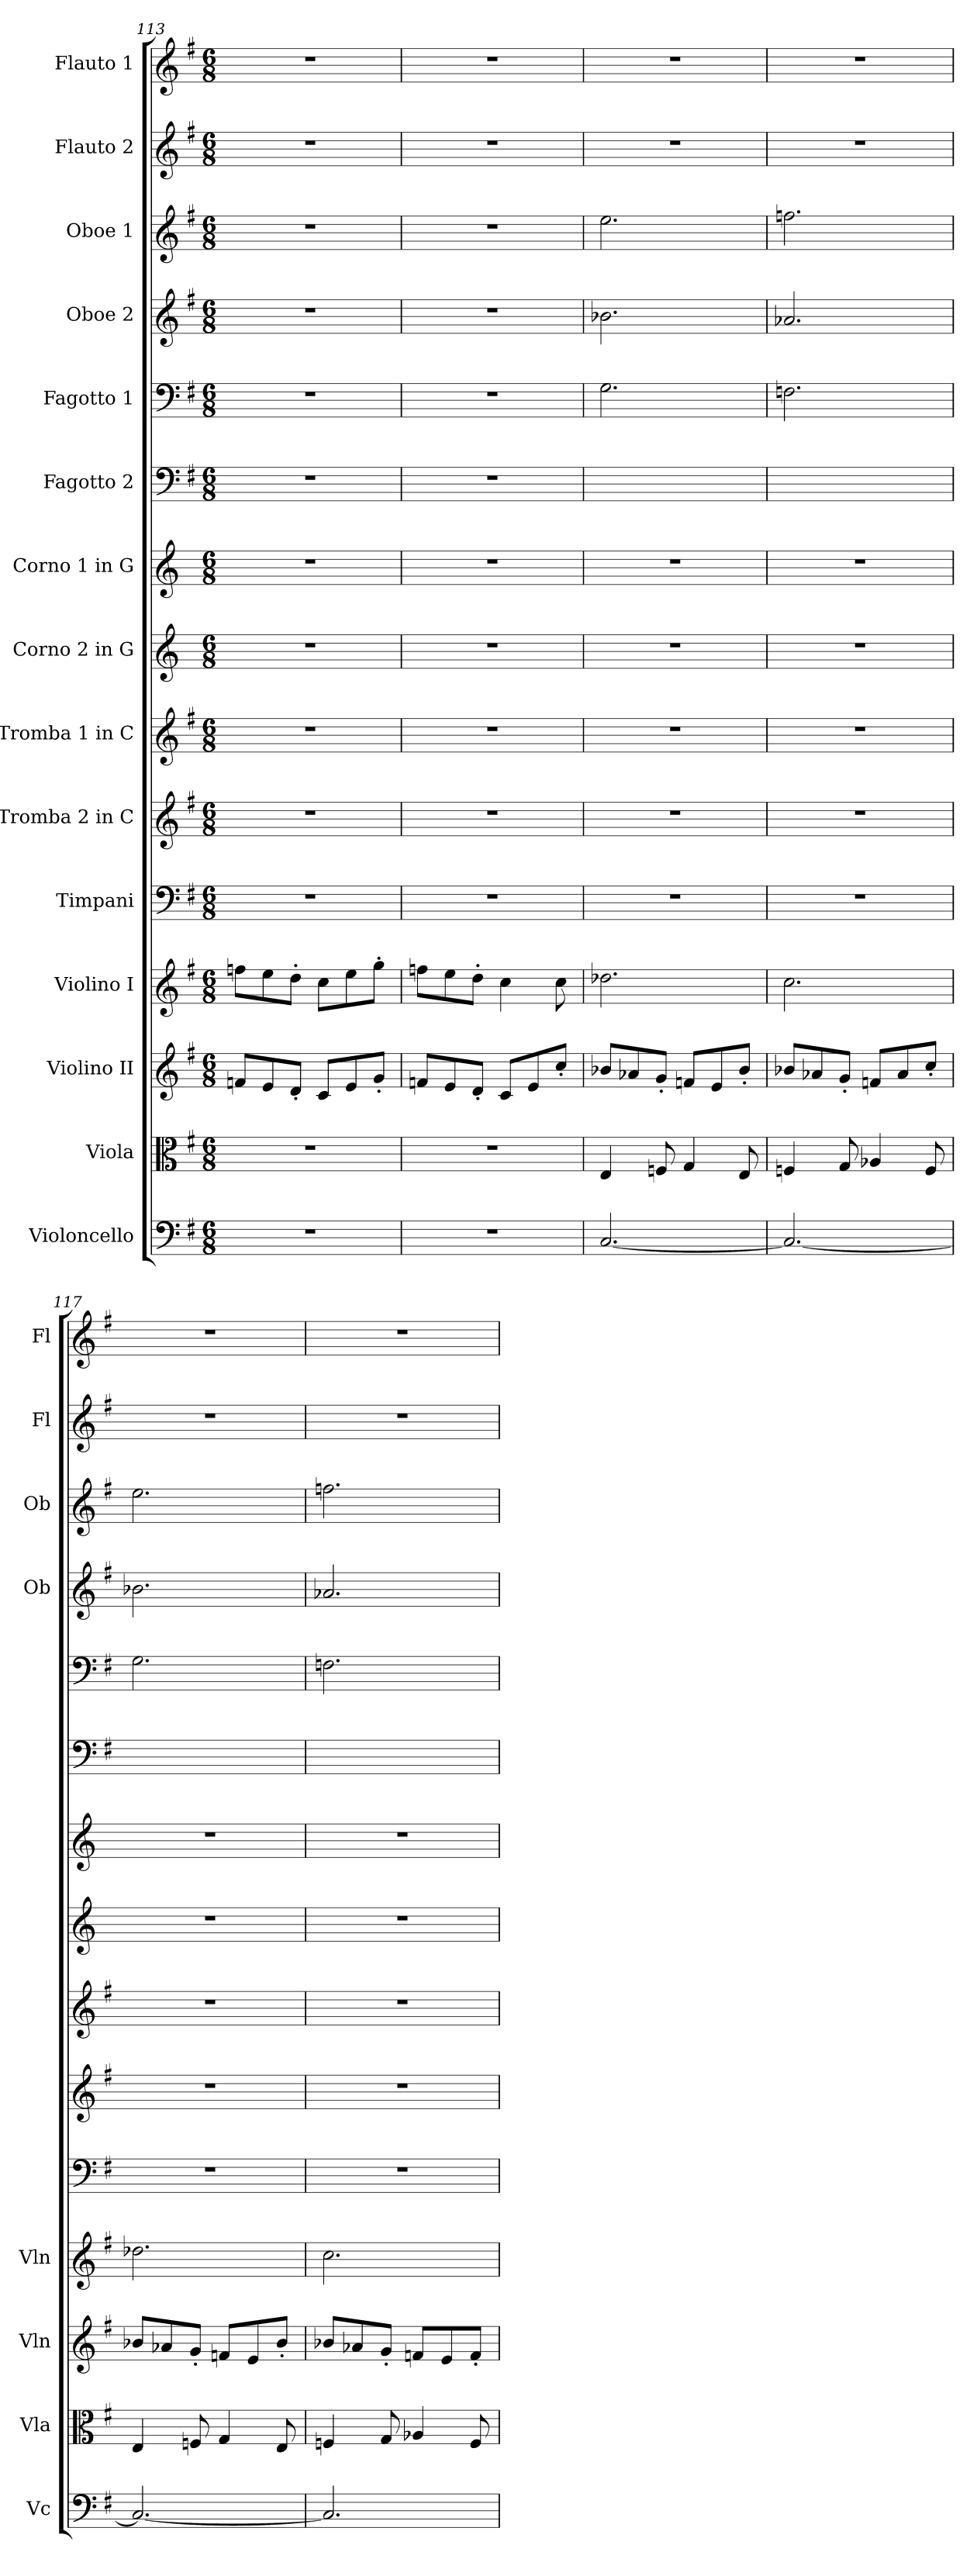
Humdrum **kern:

**kern	**kern	**kern	**kern	**kern	**kern	**kern	**kern	**kern	**kern	**kern	**kern	**kern	**kern	**kern
*part15	*part14	*part13	*part12	*part11	*part10	*part9	*part8	*part7	*part6	*part5	*part4	*part3	*part2	*part1
*staff15	*staff14	*staff13	*staff12	*staff11	*staff10	*staff9	*staff8	*staff7	*staff6	*staff5	*staff4	*staff3	*staff2	*staff1
*I"Violoncello	*I"Viola	*I"Violino II	*I"Violino I	*I"Timpani	*I"Tromba 2 in C	*I"Tromba 1 in C	*I"Corno 2 in G	*I"Corno 1 in G	*I"Fagotto 2	*I"Fagotto 1	*I"Oboe 2	*I"Oboe 1	*I"Flauto 2	*I"Flauto 1
*I'Vc	*I'Vla	*I'Vln	*I'Vln	*	*	*	*	*	*	*	*I'Ob	*I'Ob	*I'Fl	*I'Fl
*clefF4	*clefC3	*clefG2	*clefG2	*clefF4	*clefG2	*clefG2	*clefG2	*clefG2	*clefF4	*clefF4	*clefG2	*clefG2	*clefG2	*clefG2
*	*	*	*	*	*ITrd1c2	*ITrd1c2	*ITrd-4c-7	*ITrd-4c-7	*	*	*	*	*	*
*k[f#]	*k[f#]	*k[f#]	*k[f#]	*k[f#]	*k[b-]	*k[b-]	*k[f#]	*k[f#]	*k[f#]	*k[f#]	*k[f#]	*k[f#]	*k[f#]	*k[f#]
*G:	*G:	*G:	*G:	*G:	*F:	*F:	*G:	*G:	*G:	*G:	*G:	*G:	*G:	*G:
*M6/8	*M6/8	*M6/8	*M6/8	*M6/8	*M6/8	*M6/8	*M6/8	*M6/8	*M6/8	*M6/8	*M6/8	*M6/8	*M6/8	*M6/8
=113	=113	=113	=113	=113	=113	=113	=113	=113	=113	=113	=113	=113	=113	=113
2.r	2.r	8fn/L	8ffn\L	2.r	2.r	2.r	2.r	2.r	2.r	2.r	2.r	2.r	2.r	2.r
.	.	8e/	8ee\	.	.	.	.	.	.	.	.	.	.	.
.	.	8d'/J	8dd'\J	.	.	.	.	.	.	.	.	.	.	.
.	.	8c/L	8cc\L	.	.	.	.	.	.	.	.	.	.	.
.	.	8e/	8ee\	.	.	.	.	.	.	.	.	.	.	.
.	.	8g'/J	8gg'\J	.	.	.	.	.	.	.	.	.	.	.
=114	=114	=114	=114	=114	=114	=114	=114	=114	=114	=114	=114	=114	=114	=114
2.r	2.r	8fn/L	8ffn\L	2.r	2.r	2.r	2.r	2.r	2.r	2.r	2.r	2.r	2.r	2.r
.	.	8e/	8ee\	.	.	.	.	.	.	.	.	.	.	.
.	.	8d'/J	8dd'\J	.	.	.	.	.	.	.	.	.	.	.
.	.	8c/L	4cc	.	.	.	.	.	.	.	.	.	.	.
.	.	8e/	.	.	.	.	.	.	.	.	.	.	.	.
.	.	8cc'/J	8cc	.	.	.	.	.	.	.	.	.	.	.
=115	=115	=115	=115	=115	=115	=115	=115	=115	=115	=115	=115	=115	=115	=115
[2.C	4E	8b-X/L	2.dd-X	2.r	2.r	2.r	2.r	2.r	2.ryy	2.G	2.b-X	2.ee	2.r	2.r
.	.	8a-X/	.	.	.	.	.	.	.	.	.	.	.	.
.	8Fn	8g'/J	.	.	.	.	.	.	.	.	.	.	.	.
.	4G	8fn/L	.	.	.	.	.	.	.	.	.	.	.	.
.	.	8e/	.	.	.	.	.	.	.	.	.	.	.	.
.	8E	8b-'/J	.	.	.	.	.	.	.	.	.	.	.	.
=116	=116	=116	=116	=116	=116	=116	=116	=116	=116	=116	=116	=116	=116	=116
2.C_	4Fn	8b-X/L	2.cc	2.r	2.r	2.r	2.r	2.r	2.ryy	2.Fn	2.a-X	2.ffn	2.r	2.r
.	.	8a-X/	.	.	.	.	.	.	.	.	.	.	.	.
.	8G	8g'/J	.	.	.	.	.	.	.	.	.	.	.	.
.	4A-X	8fn/L	.	.	.	.	.	.	.	.	.	.	.	.
.	.	8a-/	.	.	.	.	.	.	.	.	.	.	.	.
.	8F	8cc'/J	.	.	.	.	.	.	.	.	.	.	.	.
=117	=117	=117	=117	=117	=117	=117	=117	=117	=117	=117	=117	=117	=117	=117
2.C_	4E	8b-X/L	2.dd-X	2.r	2.r	2.r	2.r	2.r	2.ryy	2.G	2.b-X	2.ee	2.r	2.r
.	.	8a-X/	.	.	.	.	.	.	.	.	.	.	.	.
.	8Fn	8g'/J	.	.	.	.	.	.	.	.	.	.	.	.
.	4G	8fn/L	.	.	.	.	.	.	.	.	.	.	.	.
.	.	8e/	.	.	.	.	.	.	.	.	.	.	.	.
.	8E	8b-'/J	.	.	.	.	.	.	.	.	.	.	.	.
=118	=118	=118	=118	=118	=118	=118	=118	=118	=118	=118	=118	=118	=118	=118
2.C]	4Fn	8b-X/L	2.cc	2.r	2.r	2.r	2.r	2.r	2.ryy	2.Fn	2.a-X	2.ffn	2.r	2.r
.	.	8a-X/	.	.	.	.	.	.	.	.	.	.	.	.
.	8G	8g'/J	.	.	.	.	.	.	.	.	.	.	.	.
.	4A-X	8fn/L	.	.	.	.	.	.	.	.	.	.	.	.
.	.	8e/	.	.	.	.	.	.	.	.	.	.	.	.
.	8F	8f'/J	.	.	.	.	.	.	.	.	.	.	.	.
=	=	=	=	=	=	=	=	=	=	=	=	=	=	=
*-	*-	*-	*-	*-	*-	*-	*-	*-	*-	*-	*-	*-	*-	*-
